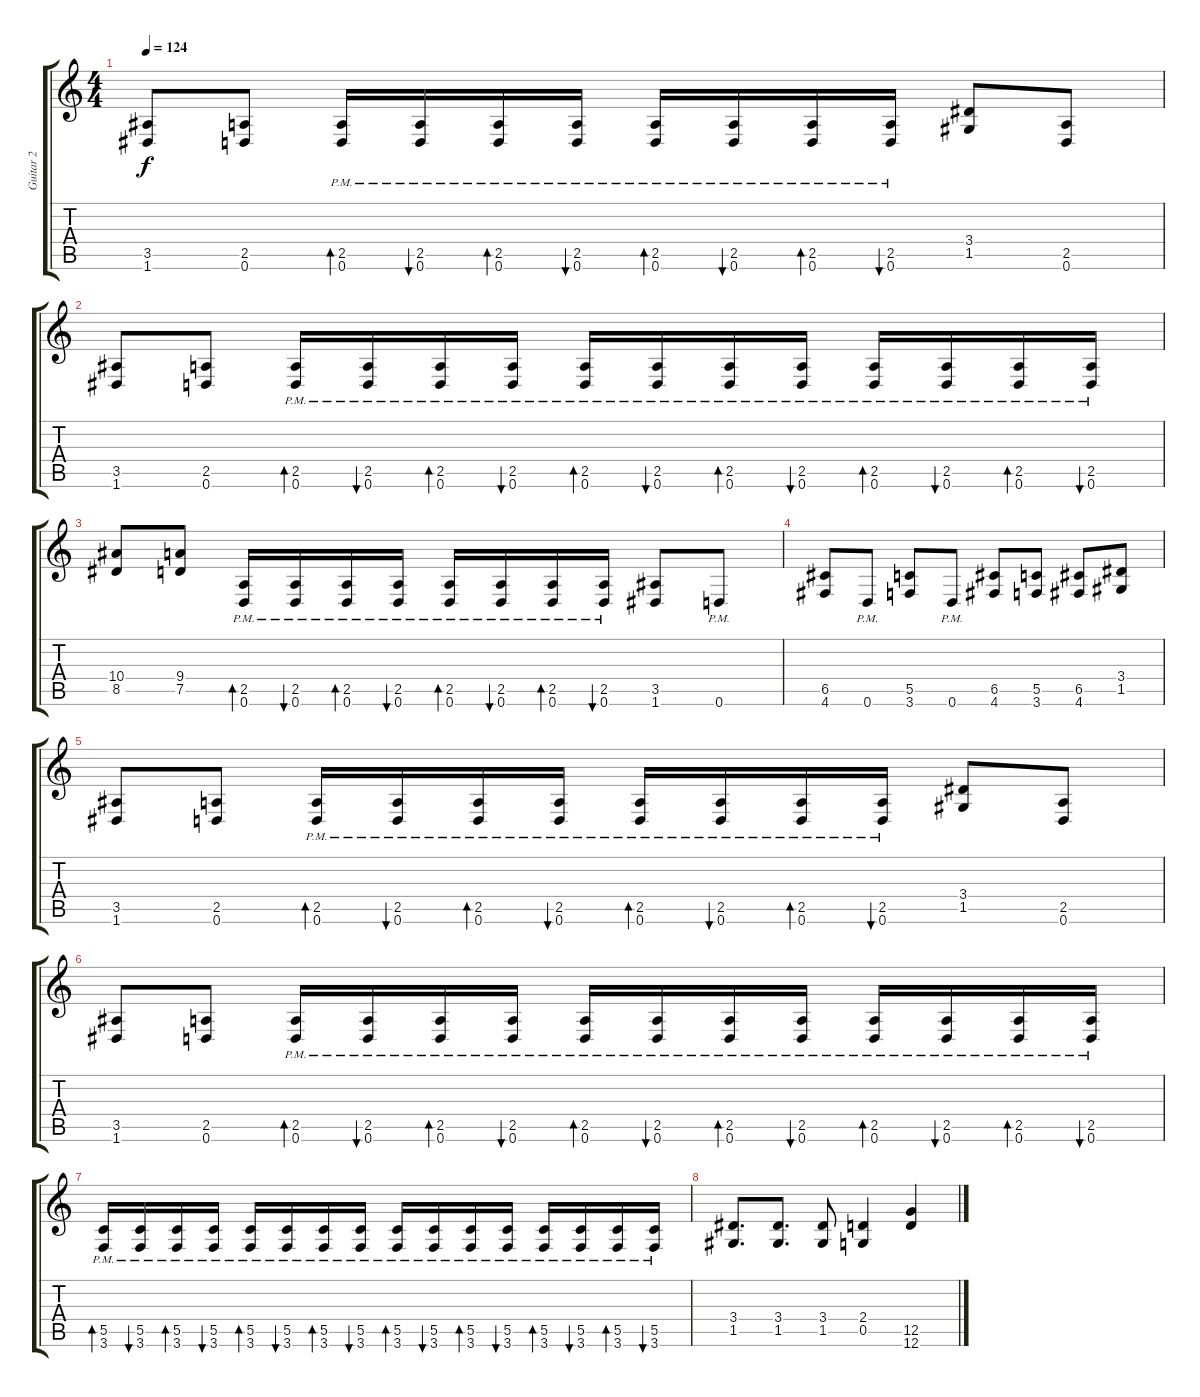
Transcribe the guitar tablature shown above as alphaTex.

\track ("Guitar 2" "Guitar 2") {instrument distortionguitar}
\staff {score tabs}
\tuning (D4 A3 F3 C3 G2 D2) {hide}
\ts (4 4)
\tempo 124
\clef g2
\ks c
(3.5 1.6).8{dy f} (2.5 0.6).8 (2.5{pm} 0.6{pm}).16{bd 60} (2.5{pm} 0.6{pm}).16{bu 60} (2.5{pm} 0.6{pm}).16{bd 60} (2.5{pm} 0.6{pm}).16{bu 60} (2.5{pm} 0.6{pm}).16{bd 60} (2.5{pm} 0.6{pm}).16{bu 60} (2.5{pm} 0.6{pm}).16{bd 60} (2.5{pm} 0.6{pm}).16{bu 60} (3.4 1.5).8 (2.5 0.6).8 |
(3.5 1.6).8 (2.5 0.6).8 (2.5{pm} 0.6{pm}).16{bd 60} (2.5{pm} 0.6{pm}).16{bu 60} (2.5{pm} 0.6{pm}).16{bd 60} (2.5{pm} 0.6{pm}).16{bu 60} (2.5{pm} 0.6{pm}).16{bd 60} (2.5{pm} 0.6{pm}).16{bu 60} (2.5{pm} 0.6{pm}).16{bd 60} (2.5{pm} 0.6{pm}).16{bu 60} (2.5{pm} 0.6{pm}).16{bd 60} (2.5{pm} 0.6{pm}).16{bu 60} (2.5{pm} 0.6{pm}).16{bd 60} (2.5{pm} 0.6{pm}).16{bu 60} |
(10.4 8.5).8 (9.4 7.5).8 (2.5{pm} 0.6{pm}).16{bd 60} (2.5{pm} 0.6{pm}).16{bu 60} (2.5{pm} 0.6{pm}).16{bd 60} (2.5{pm} 0.6{pm}).16{bu 60} (2.5{pm} 0.6{pm}).16{bd 60} (2.5{pm} 0.6{pm}).16{bu 60} (2.5{pm} 0.6{pm}).16{bd 60} (2.5{pm} 0.6{pm}).16{bu 60} (3.5 1.6).8 0.6{pm}.8 |
(6.5 4.6).8 0.6{pm}.8 (5.5 3.6).8 0.6{pm}.8 (6.5 4.6).8 (5.5 3.6).8 (6.5 4.6).8 (3.4 1.5).8 |
(3.5 1.6).8 (2.5 0.6).8 (2.5{pm} 0.6{pm}).16{bd 60} (2.5{pm} 0.6{pm}).16{bu 60} (2.5{pm} 0.6{pm}).16{bd 60} (2.5{pm} 0.6{pm}).16{bu 60} (2.5{pm} 0.6{pm}).16{bd 60} (2.5{pm} 0.6{pm}).16{bu 60} (2.5{pm} 0.6{pm}).16{bd 60} (2.5{pm} 0.6{pm}).16{bu 60} (3.4 1.5).8 (2.5 0.6).8 |
(3.5 1.6).8 (2.5 0.6).8 (2.5{pm} 0.6{pm}).16{bd 60} (2.5{pm} 0.6{pm}).16{bu 60} (2.5{pm} 0.6{pm}).16{bd 60} (2.5{pm} 0.6{pm}).16{bu 60} (2.5{pm} 0.6{pm}).16{bd 60} (2.5{pm} 0.6{pm}).16{bu 60} (2.5{pm} 0.6{pm}).16{bd 60} (2.5{pm} 0.6{pm}).16{bu 60} (2.5{pm} 0.6{pm}).16{bd 60} (2.5{pm} 0.6{pm}).16{bu 60} (2.5{pm} 0.6{pm}).16{bd 60} (2.5{pm} 0.6{pm}).16{bu 60} |
(5.5{pm} 3.6{pm}).16{bd 60} (5.5{pm} 3.6{pm}).16{bu 60} (5.5{pm} 3.6{pm}).16{bd 60} (5.5{pm} 3.6{pm}).16{bu 60} (5.5{pm} 3.6{pm}).16{bd 60} (5.5{pm} 3.6{pm}).16{bu 60} (5.5{pm} 3.6{pm}).16{bd 60} (5.5{pm} 3.6{pm}).16{bu 60} (5.5{pm} 3.6{pm}).16{bd 60} (5.5{pm} 3.6{pm}).16{bu 60} (5.5{pm} 3.6{pm}).16{bd 60} (5.5{pm} 3.6{pm}).16{bu 60} (5.5{pm} 3.6{pm}).16{bd 60} (5.5{pm} 3.6{pm}).16{bu 60} (5.5{pm} 3.6{pm}).16{bd 60} (5.5{pm} 3.6{pm}).16{bu 60} |
(3.4 1.5).8{d} (3.4 1.5).8{d} (3.4 1.5).8 (2.4 0.5).4 (12.5{sl} 12.6{sl}).4
